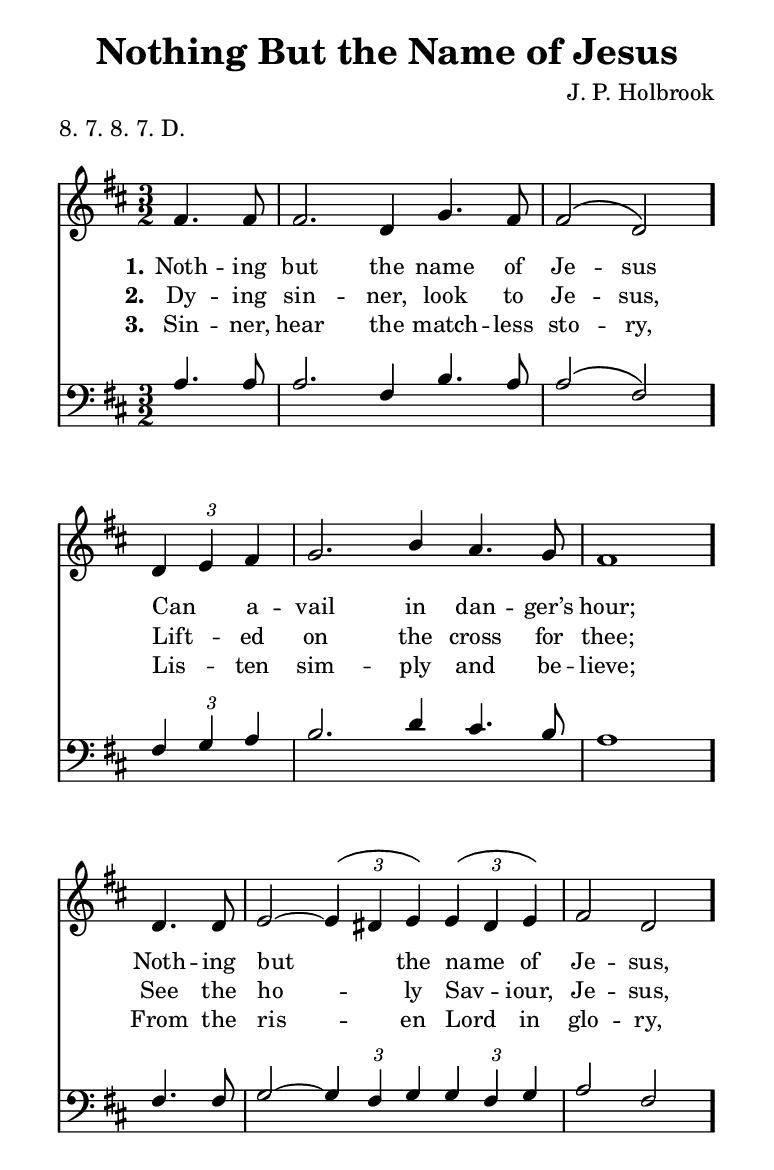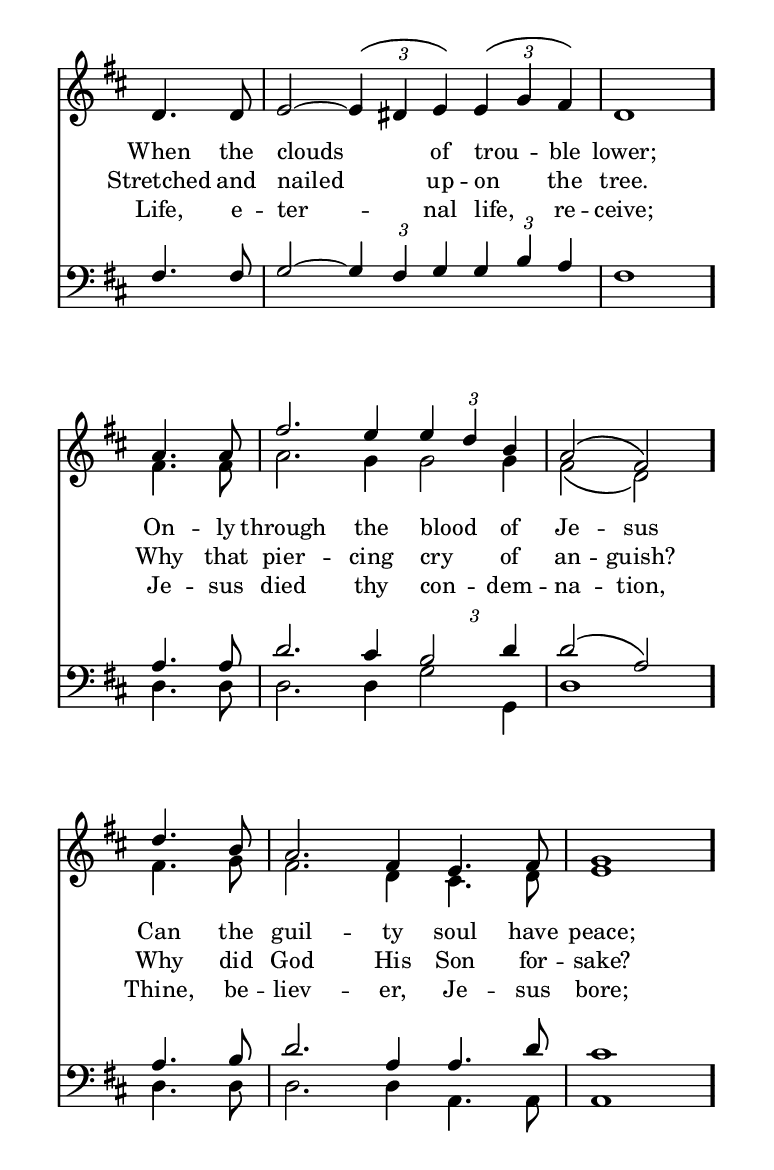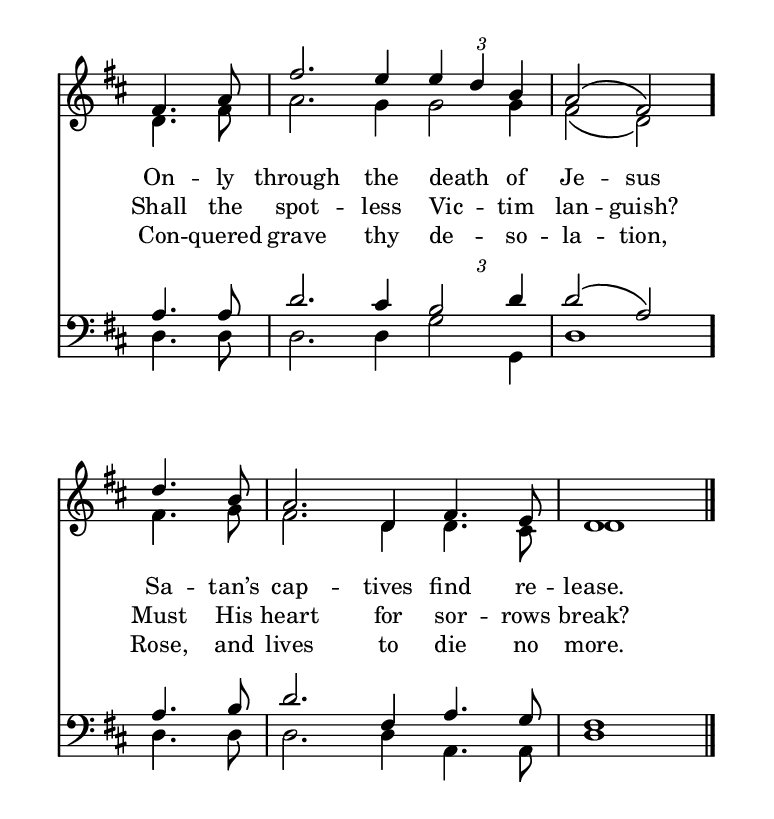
\include "common/global.ily"
\paper {
  \include "common/paper.ily"
}

\header{
  hymnnumber = "105"
  title = "Nothing But the Name of Jesus"
  tunename = "Refuge"
  meter = "8. 7. 8. 7. D."
  %poet = ""
  composer = "J. P. Holbrook"
  %copyright = ""
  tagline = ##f
}

% for fermata in MIDI
ta = { \tempo 2=80 }
tb = { \tempo 2=40 }

global = {
  \include "common/overrides.ily"
  \override Staff.TimeSignature #'style = #'()
  \time 3/2
  \override Score.MetronomeMark #'transparent = ##t % hide all fermata changes too
  \override TupletBracket.bracket-visibility = ##f
  \ta
  \key d \major
  \partial 2
  \autoBeamOff
}

notesSoprano = {
\global
\relative c' {

  fis4. fis8 | fis2. d4 g4. fis8 | fis2\( d2\)
  \tuplet 3/2 { d4 e4 fis4 } | g2. b4 a4. g8 | fis1 \break
  d4. d8 | e2 ~ \repeat unfold 2 { \tuplet 3/2 { e4\( dis e\) } } | fis2 d2
  d4. d8 | e2 ~ \tuplet 3/2 { e4\( dis e\) } \tuplet 3/2 { e\( g fis\) } | d1 \break
  a'4. a8 | fis'2. e4 \tuplet 3/2 { e4 d b } | a2\( fis2\)
  d'4. b8 | a2. fis4 e4. fis8 | g1 \break
  fis4. a8 | fis'2. e4 \tuplet 3/2 { e4 d b } | a2\( fis2\)
  d'4. b8 | a2. d,4 fis4. e8 | d1 \break

  \bar "|."

}
}

notesAlto = {
\global
\relative e' {

  \repeat unfold 8 { \skip2 \skip2 \skip2 }
  fis4. fis8 | a2. g4 \omit TupletNumber \tuplet 3/2 { g2 g4 } | fis2\( d2\)
  fis4. g8 | fis2. d4 cis4. d8 | e1
  d4. fis8 | a2. g4 \omit TupletNumber \tuplet 3/2 { g2 g4 } | fis2\( d2\)
  fis4. g8 | fis2. d4 d4. cis8 | d1

}
}

notesTenor = {
\global
\relative a {

  a4. a8 | a2. fis4 b4. a8 | a2\( fis2\)
  \tuplet 3/2 { fis4 g a } | b2. d4 cis4. b8 | a1
  fis4. fis8 | g2 ~ \repeat unfold 2 { \tuplet 3/2 { g4 fis g } } | a2 fis2
  fis4. fis8 | g2 ~ \tuplet 3/2 { g4 fis g } \tuplet 3/2 { g4 b a } | fis1
  a4. a8 | d2. cis4 \tuplet 3/2 { b2 d4 } | d2\( a2\)
  a4. b8 | d2. a4 a4. d8 | cis1
  a4. a8 | d2. cis4 \tuplet 3/2 { b2 d4 } | d2\( a2\)
  a4. b8 | d2. fis,4 a4. g8 | fis1

}
}

notesBass = {
\global
\relative f {

  \repeat unfold 8 { \skip2 \skip2 \skip2 }
  d4. d8 | d2. d4 \omit TupletNumber \tuplet 3/2 { g2 g,4 } | d'1
  d4. d8 | d2. d4 a4. a8 | a1
  d4. d8 | d2. d4 \omit TupletNumber \tuplet 3/2 { g2 g,4 } | d'1
  d4. d8 | d2. d4 a4. a8 | d1

}
}

wordsA = \lyricmode {
\set stanza = "1."

Noth -- ing but the name of Je -- sus \bar "."
Can _ a -- vail in dan -- ger’s hour; \bar "."
Noth -- ing but _ the name _ of Je -- sus, \bar "."
When the clouds _ of trou -- _ ble lower; \bar "."
On -- ly through the blood _ of Je -- sus \bar "."
Can the guil -- ty soul have peace; \bar "."
On -- ly through the death _ of Je -- sus \bar "."
Sa -- tan’s cap -- tives find re -- lease. \bar "."

}

wordsB = \lyricmode {
\set stanza = "2."

Dy -- ing sin -- ner, look to Je -- sus,
Lift -- _ ed on the cross for thee;
See the ho -- _ ly Sav -- _ iour, Je -- sus,
Stretched and nailed _ up -- on _ the tree.
Why that pier -- cing cry _ of an -- guish?
Why did God His Son for -- sake?
Shall the spot -- less Vic -- _ tim lan -- guish?
Must His heart for sor -- rows break?

}

wordsC = \lyricmode {
\set stanza = "3."

Sin -- ner, hear the match -- less sto -- ry,
Lis -- _ ten sim -- ply and be -- lieve;
From the ris -- _ en Lord _ in glo -- ry,
Life, e -- ter -- _ nal life, _ re -- ceive;
Je -- sus died thy con -- _ dem -- na -- tion,
Thine, be -- liev -- er, Je -- sus bore;
Con -- quered grave thy de -- _ so -- la -- tion,
Rose, and lives to die no more.

}

\score {
  \context ChoirStaff <<
    \context Staff = upper <<
      \set ChoirStaff.systemStartDelimiter = #'SystemStartBar
      \context Voice  = sopranos { \voiceOne << \notesSoprano >> }
      \context Voice  = altos { \voiceTwo << \notesAlto >> }
      \context Lyrics = one   \lyricsto sopranos \wordsA
      \context Lyrics = two   \lyricsto sopranos \wordsB
      \context Lyrics = three \lyricsto sopranos \wordsC
    >>
    \context Staff = men <<
      \clef bass
      \context Voice  = tenors { \voiceOne << \notesTenor >> }
      \context Voice  = basses { \voiceTwo << \notesBass >> }
    >>
  >>
  \layout {
    \include "common/layout.ily"
  }
  \midi{
    \include "common/midi.ily"
  }
}

% bump to 2.18.1 for \tuplet
\version "2.18.1"  % necessary for upgrading to future LilyPond versions.

% vi:set et ts=2 sw=2 ai nocindent syntax=lilypond:
